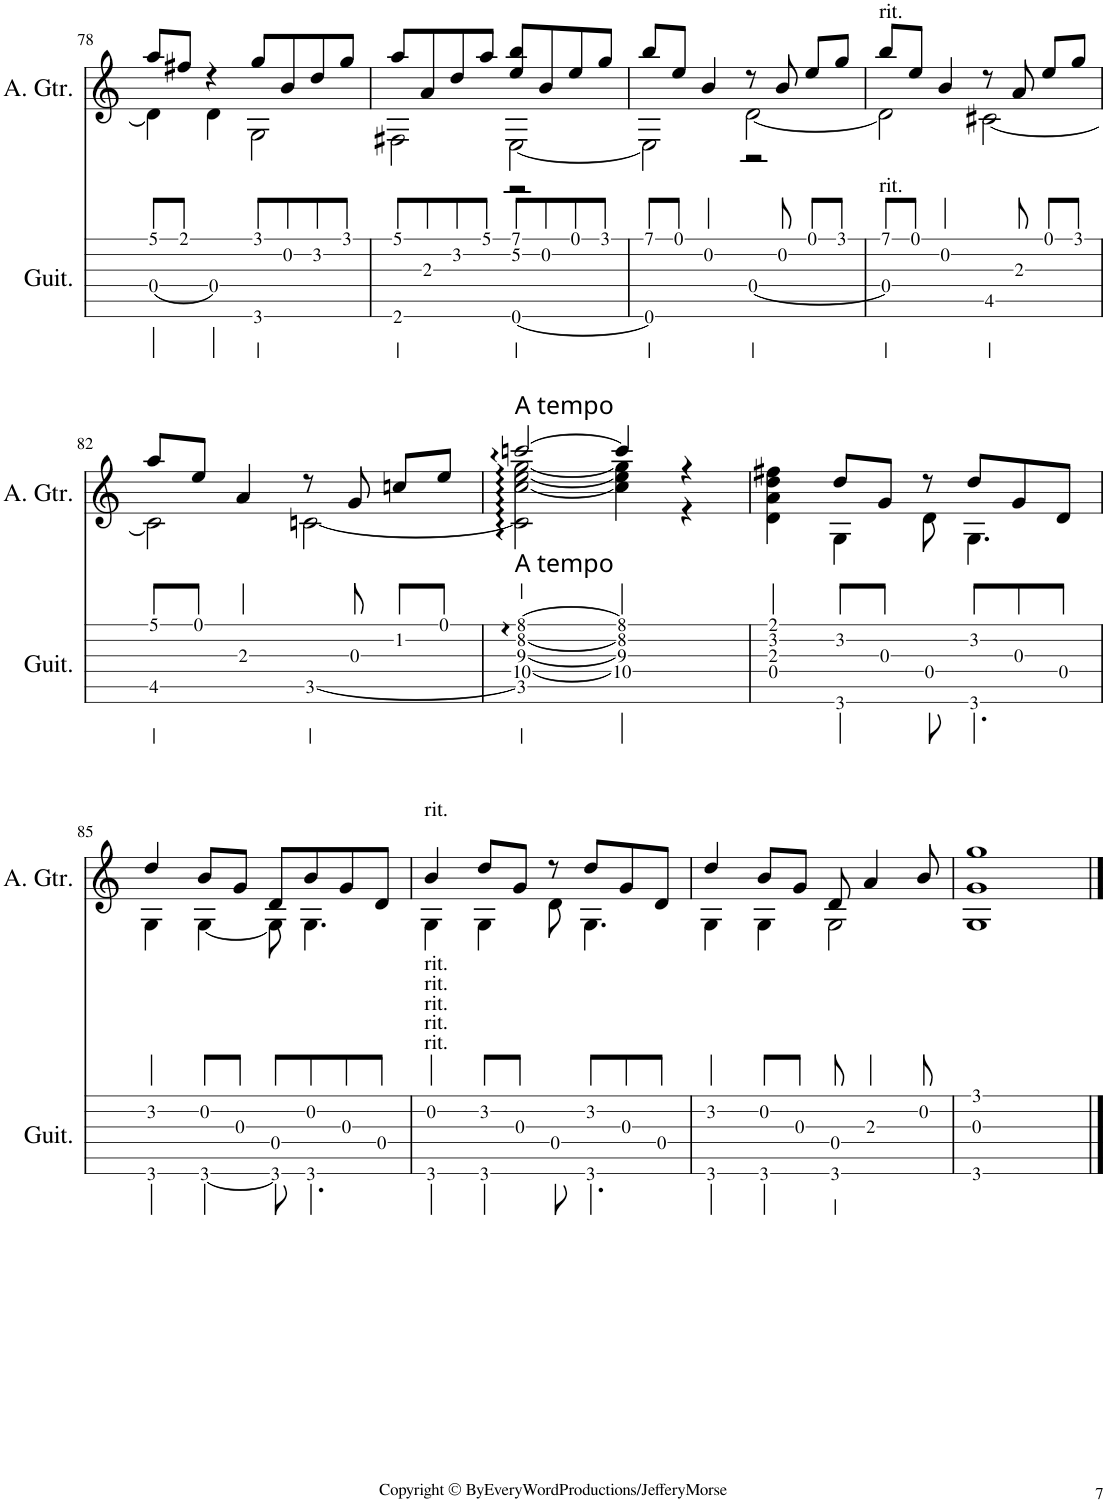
**kern	**kern
*part2	*part1
*staff2	*staff1
*I"Classical Guitar	*I"Acoustic Guitar
*I'Guit.	*I'A. Gtr.
!!LO:PB:g=z
*	*clefG2
*	*Trd7c12
*k[]	*k[]
*M4/4	*M4/4
=78	=78
*^	*^
8a/L	[4D\	8aa/L	4d\]
8f#X/J	.	8ff#X/J	.
4r	4D\]	4r	4d\
8g/L	2GG\	8gg/L	2G\
8B/	.	8b/	.
8d/	.	8dd/	.
8g/J	.	8gg/J	.
=79	=79	=79	=79
*	*^	*	*^
8a/L	2FF#X\	2ryy	8aa/L	2F#X\	2ryy
8A/	.	.	8a/	.	.
8d/	.	.	8dd/	.	.
8a/J	.	.	8aa/J	.	.
8e/ 8b/L	[2EE\	2r	8ee/ 8bb/L	[2E\	2r
8B/	.	.	8b/	.	.
8e/	.	.	8ee/	.	.
8g/J	.	.	8gg/J	.	.
=80	=80	=80	=80	=80	=80
8b/L	2EE\]	2ryy	8bb/L	2E\]	2ryy
8e/J	.	.	8ee/J	.	.
4B/	.	.	4b/	.	.
8r	[2D\	2r	8r	[2d\	2r
8B/	.	.	8b/	.	.
8e/L	.	.	8ee/L	.	.
8g/J	.	.	8gg/J	.	.
*	*v	*v	*	*	*
*	*	*	*v	*v
=81	=81	=81	=81
!	!	!LO:TX:a:t=rit.	!
!LO:TX:a:t=rit.	!	!	!
8b/L	2D\]	8bb/L	2d\]
8e/J	.	8ee/J	.
4B/	.	4b/	.
8r	2C#X\	8r	[2c#X\
8A/	.	8a/	.
8e/L	.	8ee/L	.
8g/J	.	8gg/J	.
!!LO:LB:g=z	!!
=82	=82	=82	=82
8a/L	2C#\	8aa/L	2c#\]
8e/J	.	8ee/J	.
4A/	.	4a/	.
8r	[2Cn\	8r	[2cn\
8G/	.	8g/	.
8cn/L	.	8ccn/L	.
8e/J	.	8ee/J	.
=83	=83	=83	=83
!	!	!LO:TX:a:t=A tempo	!
!LO:TX:a:t=A tempo	!	!	!
[2ccn/	2C\] [2c\ [2e\ [2g\	[2cccn/	2c\] [2cc\ [2ee\ [2gg\
4cc/]	4c\] 4e\] 4g\]	4ccc/]	4cc\] 4ee\] 4gg\]
4r	4r	4r	4r
=84	=84	=84	=84
4D/ 4A/ 4d/ 4f#X/	4ryy	4d\ 4a\ 4dd\ 4ff#X\	4ryy
8d/L	4GG\	8dd/L	4G\
8G/J	.	8g/J	.
8r	8D\	8r	8d\
8d/L	4.GG\	8dd/L	4.G\
8G/	.	8g/	.
8D/J	.	8d/J	.
!!LO:LB:g=z	!!
=85	=85	=85	=85
4d/	4GG\	4dd/	4G\
8B/L	[4GG\	8b/L	[4G\
8G/J	.	8g/J	.
8D/L	8GG\]	8d/L	8G\]
8B/	4.GG\	8b/	4.G\
8G/	.	8g/	.
8D/J	.	8d/J	.
=86	=86	=86	=86
!	!	!LO:TX:a:t=rit.	!
!LO:TX:a:t=rit.	!	!	!
!LO:TX:a:t=rit.	!	!	!
!LO:TX:a:t=rit.	!	!	!
!LO:TX:a:t=rit.	!	!	!
!LO:TX:a:t=rit.	!	!	!
4B/	4GG\	4b/	4G\
8d/L	4GG\	8dd/L	4G\
8G/J	.	8g/J	.
8r	8D\	8r	8d\
8d/L	4.GG\	8dd/L	4.G\
8G/	.	8g/	.
8D/J	.	8d/J	.
=87	=87	=87	=87
4d/	4GG\	4dd/	4G\
8B/L	4GG\	8b/L	4G\
8G/J	.	8g/J	.
8D/	2GG\	8d/	2G\
4A/	.	4a/	.
8B/	.	8b/	.
=88	=88	=88	=88
1G 1g	1GG	1g 1gg	1G
*v	*v	*	*
*	*v	*v
==	==
*-	*-
